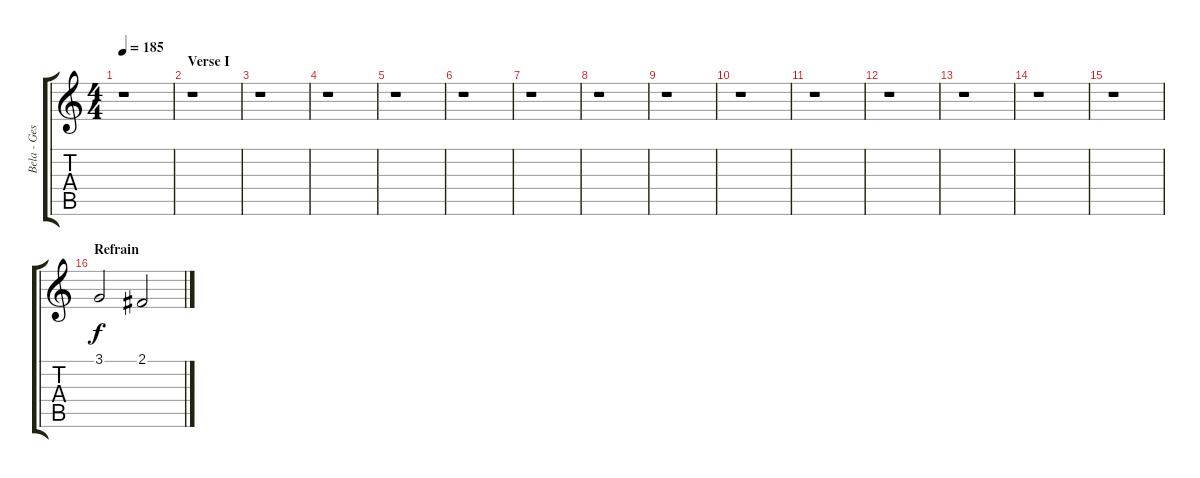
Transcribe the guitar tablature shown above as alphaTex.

\track ("Bela - Gesang" "Bela - Ges") {instrument bassoon}
\staff {score tabs}
\tuning (E4 B3 G3 D3 A2 E2) {hide}
\ts (4 4)
\tempo 185
\clef g2
\ks c
r.1{dy f} |
\section ("" "Verse I")
r.1 |
r.1 |
r.1 |
r.1 |
r.1 |
r.1 |
r.1 |
r.1 |
r.1 |
r.1 |
r.1 |
r.1 |
r.1 |
r.1 |
\section ("" "Refrain")
3.1.2 2.1.2
